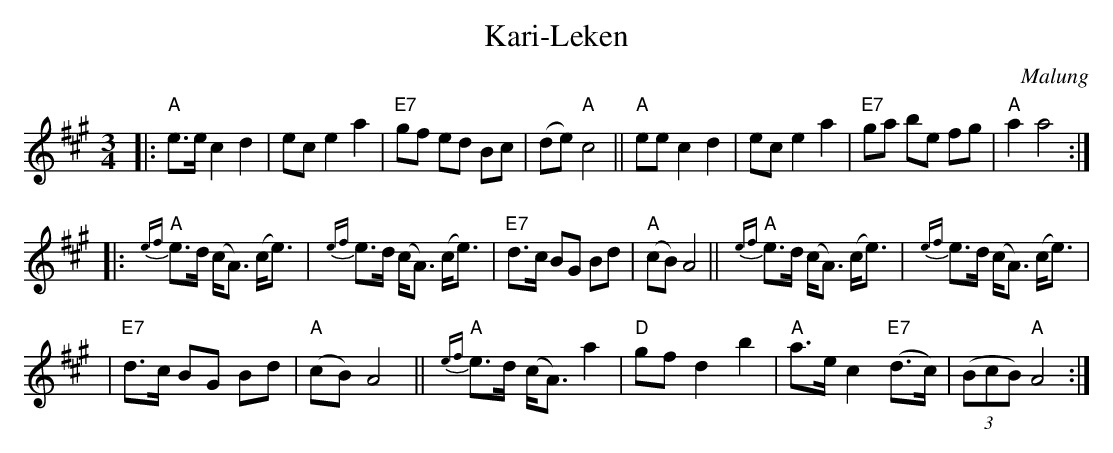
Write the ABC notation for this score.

X:1
T: Kari-Leken
O: Malung
M: 3/4
L: 1/8
K: A
|: "A"e>e c2 d2 | ec e2 a2 | "E7"gf ed Bc | (de) "A"c4 \
|| "A"ee c2 d2 | ec e2 a2 | "E7"ga be fg | "A"a2 a4 :|
|: "A"{ef}e>d (c<A) (c<e) | {ef}e>d (c<A) (c<e) \
| "E7"d>c BG Bd | "A"(cB) A4 \
|| "A"{ef}e>d (c<A) (c<e) | {ef}e>d (c<A) (c<e) |
| "E7"d>c BG Bd | "A"(cB) A4 \
|| "A"{ef}e>d (c<A) a2 | "D"gf d2 b2 \
| "A"a>e c2 "E7"(d>c) | ((3BcB) "A"A4 :|
